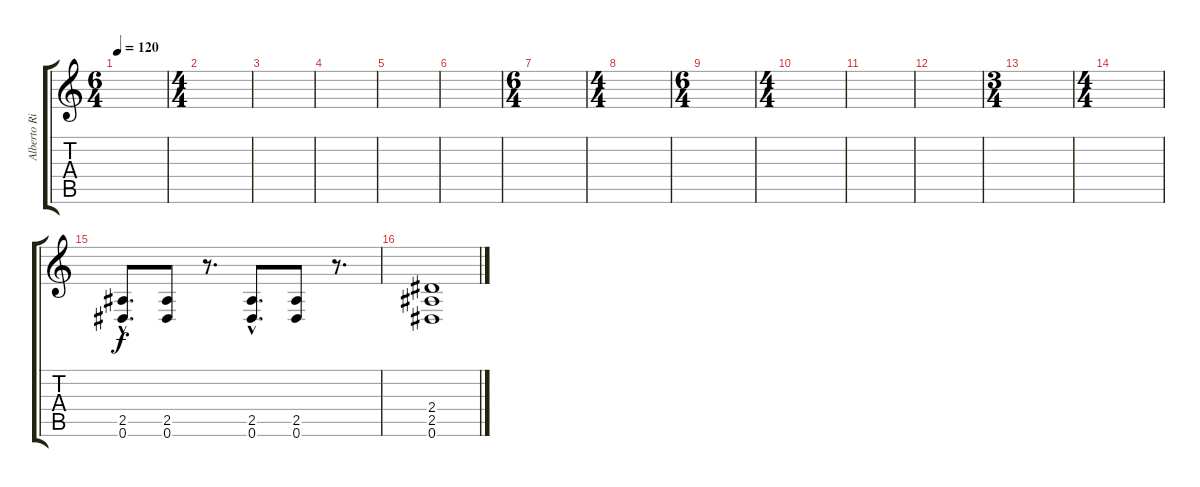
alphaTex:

\track ("Alberto Rionda (I)" "Alberto Ri") {instrument distortionguitar}
\staff {score tabs}
\tuning (Eb4 Bb3 Gb3 Db3 Ab2 Eb2) {hide}
\ts (6 4)
\tempo 120
\clef g2
\ks c
|
\ts (4 4)
|
|
|
|
|
\ts (6 4)
|
\ts (4 4)
|
\ts (6 4)
|
\ts (4 4)
|
|
|
\ts (3 4)
|
\ts (4 4)
|
(2.5{hac} 0.6{hac}).8{d} (2.5 0.6).8 r.8{d} (2.5{hac} 0.6{hac}).8{d} (2.5 0.6).8 r.8{d} |
(2.4 2.5 0.6).1
